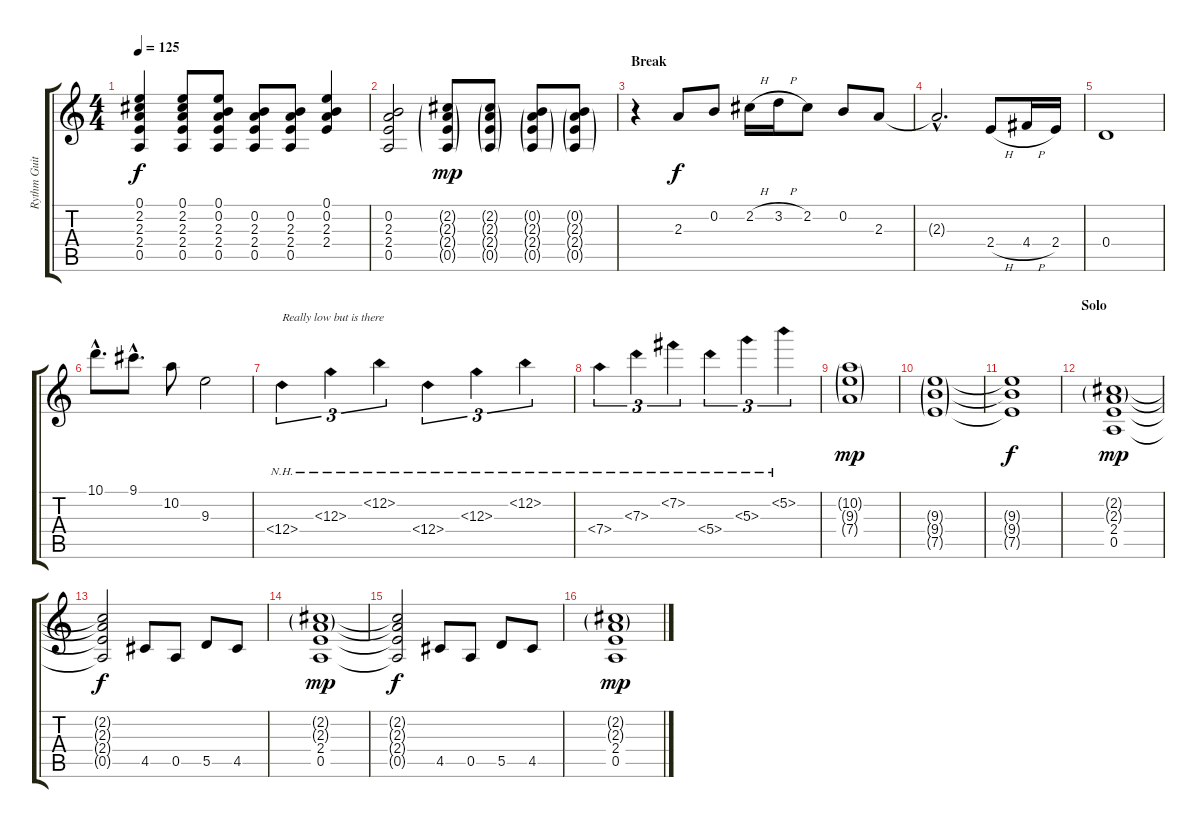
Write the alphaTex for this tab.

\track ("Rythm Guitar" "Rythm Guit") {instrument distortionguitar}
\staff {score tabs}
\tuning (E4 B3 G3 D3 A2 E2) {hide}
\ts (4 4)
\tempo 125
\clef g2
\ks c
(0.1 2.2 2.3 2.4 0.5).4{dy f} (0.1 2.2 2.3 2.4 0.5).8 (0.1 0.2 2.3 2.4 0.5).8 (0.2 2.3 2.4 0.5).8 (0.2 2.3 2.4 0.5).8 (0.1 0.2 2.3 2.4).4 |
(0.2 2.3 2.4 0.5).2 (2.2{g} 2.3{g} 2.4{g} 0.5{g}).8{dy mp} (2.2{g} 2.3{g} 2.4{g} 0.5{g}).8 (0.2{g} 2.3{g} 2.4{g} 0.5{g}).8 (0.2{g} 2.3{g} 2.4{g} 0.5{g}).8 |
\section ("" "Break")
r.4 2.3.8{dy f} 0.2.8 2.2{h}.16 3.2{h}.16 2.2.8 0.2.8 2.3.8 |
2.3{hac t}.2{d} 2.4{h}.8 4.4{h}.16 2.4.16 |
0.4.1 |
10.1{hac}.8{d} 9.1{hac}.8{d} 10.2.8 9.3.2 |
12.4{nh}.4{tu (3 2) txt "Really low but is there"} 12.3{nh}.4{tu (3 2)} 12.2{nh}.4{tu (3 2)} 12.4{nh}.4{tu (3 2)} 12.3{nh}.4{tu (3 2)} 12.2{nh}.4{tu (3 2)} |
7.4{nh}.4{tu (3 2)} 7.3{nh}.4{tu (3 2)} 7.2{nh}.4{tu (3 2)} 5.4{nh}.4{tu (3 2)} 5.3{nh}.4{tu (3 2)} 5.2{nh}.4{tu (3 2)} |
(10.2{g} 9.3{g} 7.4{g}).1{dy mp} |
(9.3{g} 9.4{g} 7.5{g}).1 |
(9.3{t} 9.4{t} 7.5{t}).1{dy f} |
\section ("" "Solo")
(2.2{g} 2.3{g} 2.4 0.5).1{dy mp} |
(2.2{t} 2.3{t} 2.4{t} 0.5{t}).2{dy f} 4.5.8 0.5.8 5.5.8 4.5.8 |
(2.2{g} 2.3{g} 2.4 0.5).1{dy mp} |
(2.2{t} 2.3{t} 2.4{t} 0.5{t}).2{dy f} 4.5.8 0.5.8 5.5.8 4.5.8 |
(2.2{g} 2.3{g} 2.4 0.5).1{dy mp}
